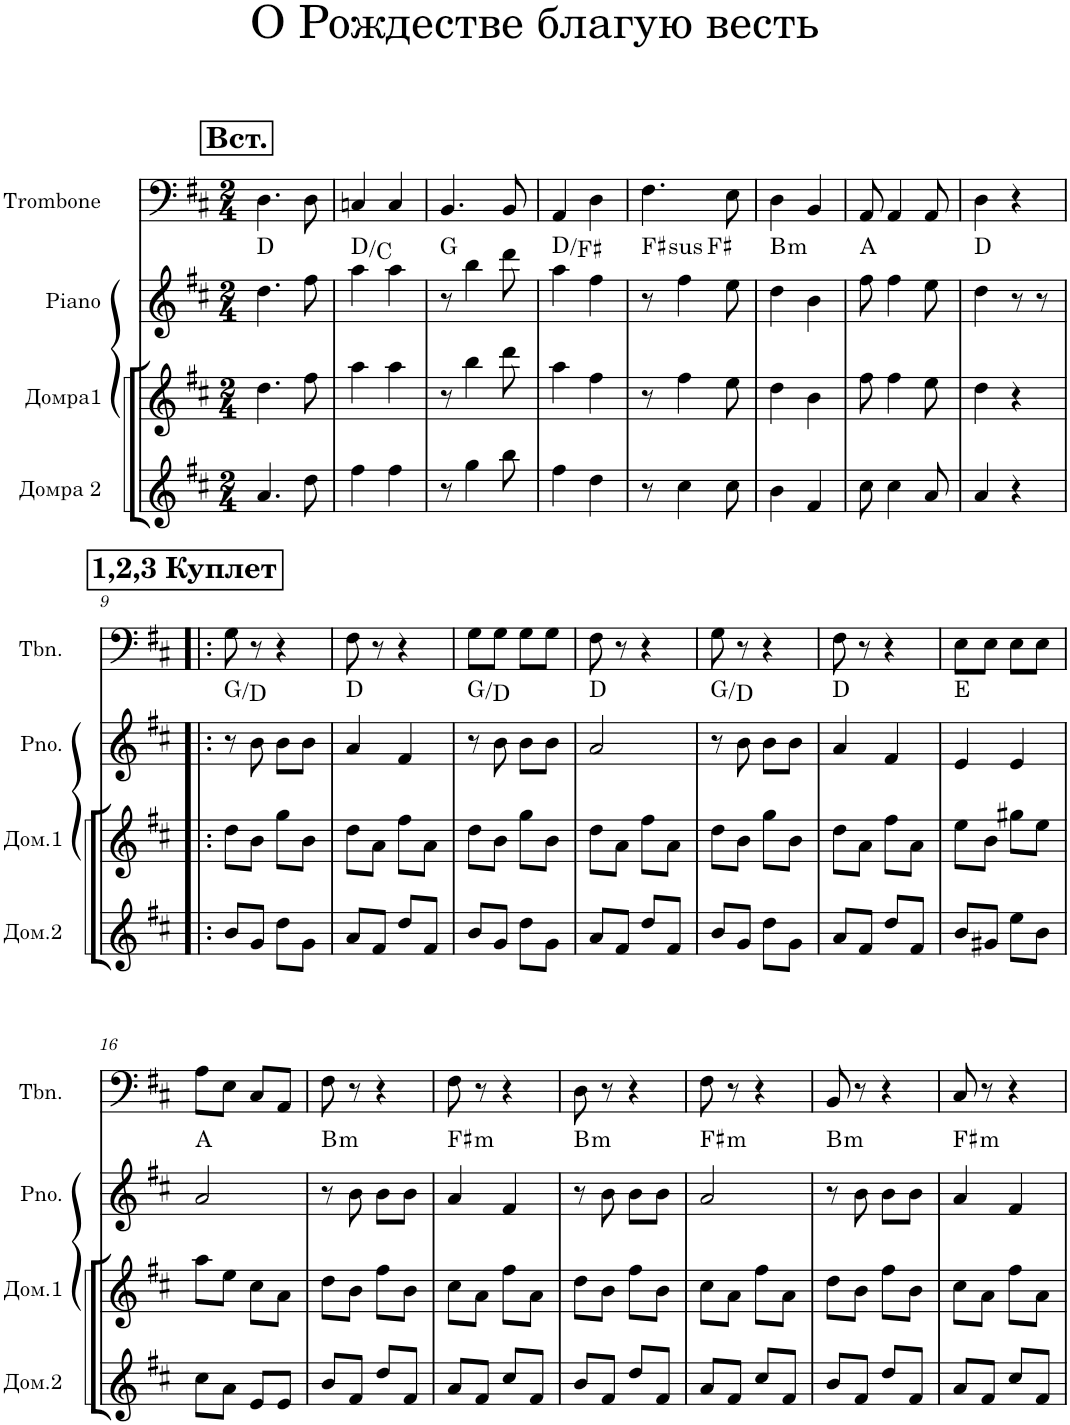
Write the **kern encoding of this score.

**kern	**kern	**kern	**harte	**kern
*part4	*part3	*part2	*part2	*part1
*staff4	*staff3	*staff2	*	*staff1
*I"Домра 2	*I"Домра1	*I"Piano	*	*I"Trombone
*	*	*I'Pno.	*	*I'Tbn.
*clefG2	*clefG2	*clefG2	*	*clefF4
*k[f#c#]	*k[f#c#]	*k[f#c#]	*	*k[f#c#]
*M2/4	*M2/4	*M2/4	*	*M2/4
!!LO:REH:place=s1:a:B:cj:fs=14:t=Вст.
=1	=1	=1	=1	=1
4.a/	4.dd\	4.dd\	D:maj	4.D\
8dd\	8ff#\	8ff#\	.	8D\
=2	=2	=2	=2	=2
4ff#\	4aa\	4aa\	D:maj/b7	4Cn/
4ff#\	4aa\	4aa\	.	4C/
=3	=3	=3	=3	=3
8r	8r	8r	G:maj	4.BB/
4gg\	4bb\	4bb\	.	.
8bb\	8ddd\	8ddd\	.	8BB/
=4	=4	=4	=4	=4
4ff#\	4aa\	4aa\	D:maj/3	4AA/
4dd\	4ff#\	4ff#\	.	4D\
=5	=5	=5	=5	=5
!	!	!	!LO:H:kt=sus	!
*	*	*^	*	*
8r	8r	8r	4ryy	F#:sus4	4.F#\
4cc#\	4ff#\	4ff#\	.	.	.
.	.	.	4ryy	F#:maj	.
8cc#\	8ee\	8ee\	.	.	8E\
=6	=6	=6	=6	=6	=6
!	!	!	!	!LO:H:kt=m	!
*	*	*v	*v	*	*
4b\	4dd\	4dd\	B:min	4D\
4f#/	4b\	4b\	.	4BB/
=7	=7	=7	=7	=7
8cc#\	8ff#\	8ff#\	A:maj	8AA/
4cc#\	4ff#\	4ff#\	.	4AA/
8a/	8ee\	8ee\	.	8AA/
=8	=8	=8	=8	=8
4a/	4dd\	4dd\	D:maj	4D\
4r	4r	8r	.	4r
.	.	8r	.	.
!!LO:LB:g=z
!!LO:REH:place=s1:a:B:cj:fs=14:t=1,2,3 Куплет
=9!|:	=9!|:	=9!|:	=9!|:	=9!|:
8b/L	8dd\L	8r	G:maj/5	8G\
8g/J	8b\J	8b\	.	8r
8dd\L	8gg\L	8b\L	.	4r
8g\J	8b\J	8b\J	.	.
=10	=10	=10	=10	=10
8a/L	8dd\L	4a/	D:maj	8F#\
8f#/J	8a\J	.	.	8r
8dd/L	8ff#\L	4f#/	.	4r
8f#/J	8a\J	.	.	.
=11	=11	=11	=11	=11
8b/L	8dd\L	8r	G:maj/5	8G\L
8g/J	8b\J	8b\	.	8G\J
8dd\L	8gg\L	8b\L	.	8G\L
8g\J	8b\J	8b\J	.	8G\J
=12	=12	=12	=12	=12
8a/L	8dd\L	2a/	D:maj	8F#\
8f#/J	8a\J	.	.	8r
8dd/L	8ff#\L	.	.	4r
8f#/J	8a\J	.	.	.
=13	=13	=13	=13	=13
8b/L	8dd\L	8r	G:maj/5	8G\
8g/J	8b\J	8b\	.	8r
8dd\L	8gg\L	8b\L	.	4r
8g\J	8b\J	8b\J	.	.
=14	=14	=14	=14	=14
8a/L	8dd\L	4a/	D:maj	8F#\
8f#/J	8a\J	.	.	8r
8dd/L	8ff#\L	4f#/	.	4r
8f#/J	8a\J	.	.	.
=15	=15	=15	=15	=15
8b/L	8ee\L	4e/	E:maj	8E\L
8g#X/J	8b\J	.	.	8E\J
8ee\L	8gg#X\L	4e/	.	8E\L
8b\J	8ee\J	.	.	8E\J
!!LO:LB:g=z
=16	=16	=16	=16	=16
8cc#\L	8aa\L	2a/	A:maj	8A\L
8a\J	8ee\J	.	.	8E\J
8e/L	8cc#\L	.	.	8C#/L
8e/J	8a\J	.	.	8AA/J
=17	=17	=17	=17	=17
!	!	!	!LO:H:kt=m	!
8b/L	8dd\L	8r	B:min	8F#\
8f#/J	8b\J	8b\	.	8r
8dd/L	8ff#\L	8b\L	.	4r
8f#/J	8b\J	8b\J	.	.
=18	=18	=18	=18	=18
!	!	!	!LO:H:kt=m	!
8a/L	8cc#\L	4a/	F#:min	8F#\
8f#/J	8a\J	.	.	8r
8cc#/L	8ff#\L	4f#/	.	4r
8f#/J	8a\J	.	.	.
=19	=19	=19	=19	=19
!	!	!	!LO:H:kt=m	!
8b/L	8dd\L	8r	B:min	8D\
8f#/J	8b\J	8b\	.	8r
8dd/L	8ff#\L	8b\L	.	4r
8f#/J	8b\J	8b\J	.	.
=20	=20	=20	=20	=20
!	!	!	!LO:H:kt=m	!
8a/L	8cc#\L	2a/	F#:min	8F#\
8f#/J	8a\J	.	.	8r
8cc#/L	8ff#\L	.	.	4r
8f#/J	8a\J	.	.	.
=21	=21	=21	=21	=21
!	!	!	!LO:H:kt=m	!
8b/L	8dd\L	8r	B:min	8BB/
8f#/J	8b\J	8b\	.	8r
8dd/L	8ff#\L	8b\L	.	4r
8f#/J	8b\J	8b\J	.	.
=22	=22	=22	=22	=22
!	!	!	!LO:H:kt=m	!
8a/L	8cc#\L	4a/	F#:min	8C#/
8f#/J	8a\J	.	.	8r
8cc#/L	8ff#\L	4f#/	.	4r
8f#/J	8a\J	.	.	.
=	=	=	=	=
*-	*-	*-	*-	*-
